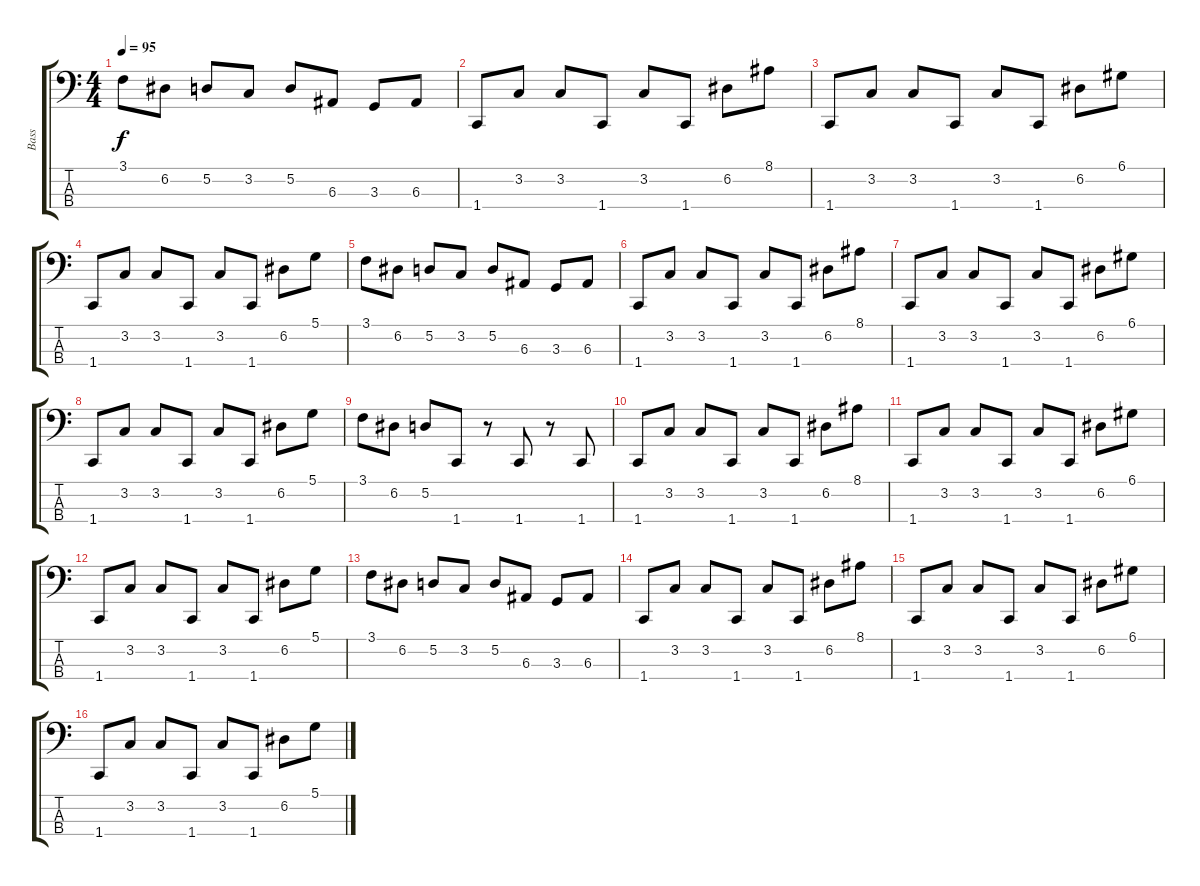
\track ("Bass" "Bass") {instrument electricbassfinger}
\staff {score tabs}
\tuning (D2 A1 E1 B0) {hide}
\ts (4 4)
\tempo 95
\clef f4
\ks c
3.1.8{dy f} 6.2.8 5.2.8 3.2.8 5.2.8 6.3.8 3.3.8 6.3.8 |
1.4.8 3.2.8 3.2.8 1.4.8 3.2.8 1.4.8 6.2.8 8.1.8 |
1.4.8 3.2.8 3.2.8 1.4.8 3.2.8 1.4.8 6.2.8 6.1.8 |
1.4.8 3.2.8 3.2.8 1.4.8 3.2.8 1.4.8 6.2.8 5.1.8 |
3.1.8 6.2.8 5.2.8 3.2.8 5.2.8 6.3.8 3.3.8 6.3.8 |
1.4.8 3.2.8 3.2.8 1.4.8 3.2.8 1.4.8 6.2.8 8.1.8 |
1.4.8 3.2.8 3.2.8 1.4.8 3.2.8 1.4.8 6.2.8 6.1.8 |
1.4.8 3.2.8 3.2.8 1.4.8 3.2.8 1.4.8 6.2.8 5.1.8 |
3.1.8 6.2.8 5.2.8 1.4.8 r.8 1.4.8 r.8 1.4.8 |
1.4.8 3.2.8 3.2.8 1.4.8 3.2.8 1.4.8 6.2.8 8.1.8 |
1.4.8 3.2.8 3.2.8 1.4.8 3.2.8 1.4.8 6.2.8 6.1.8 |
1.4.8 3.2.8 3.2.8 1.4.8 3.2.8 1.4.8 6.2.8 5.1.8 |
3.1.8 6.2.8 5.2.8 3.2.8 5.2.8 6.3.8 3.3.8 6.3.8 |
1.4.8 3.2.8 3.2.8 1.4.8 3.2.8 1.4.8 6.2.8 8.1.8 |
1.4.8 3.2.8 3.2.8 1.4.8 3.2.8 1.4.8 6.2.8 6.1.8 |
1.4.8 3.2.8 3.2.8 1.4.8 3.2.8 1.4.8 6.2.8 5.1.8
